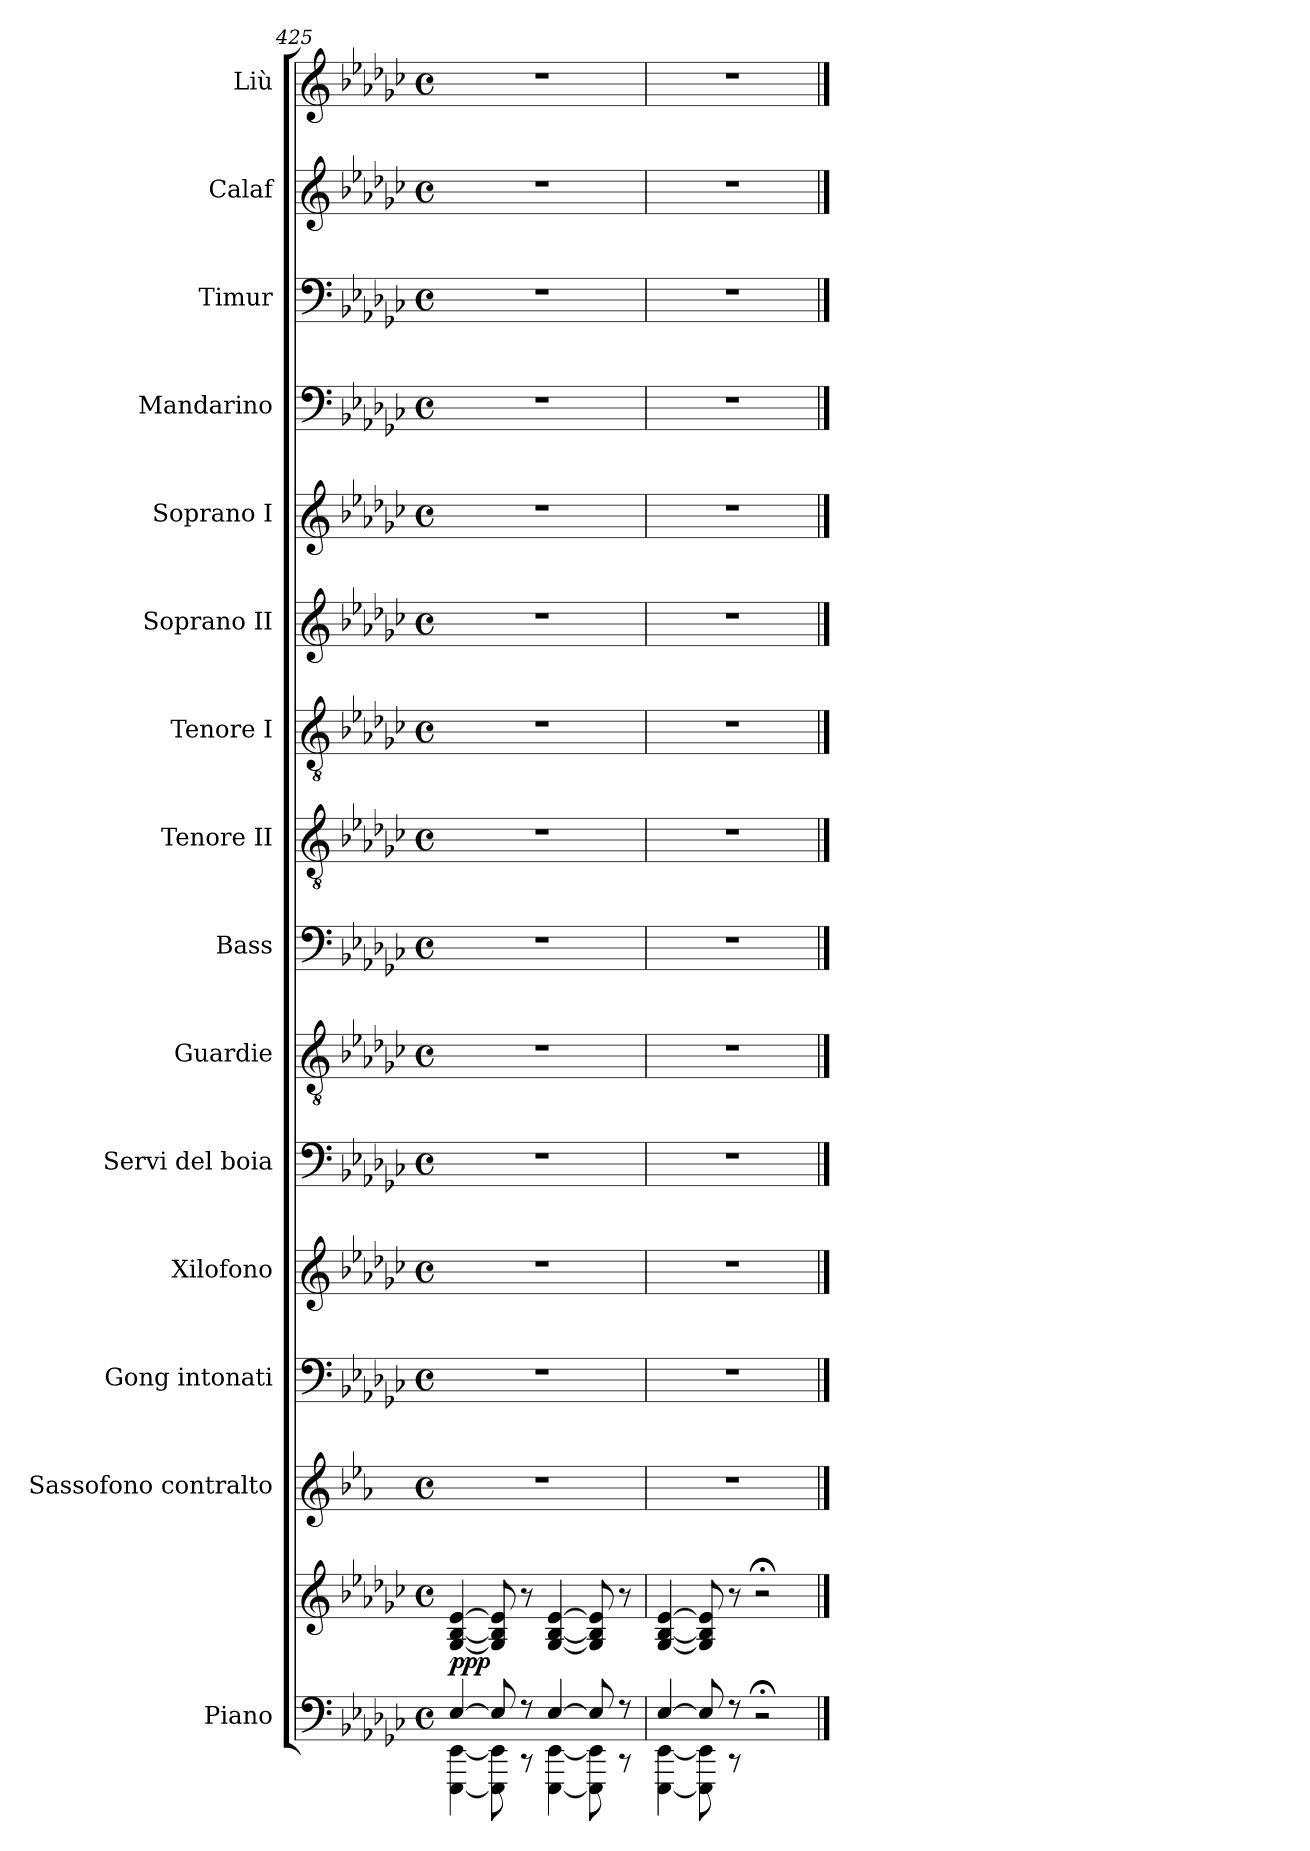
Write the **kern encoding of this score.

**kern	**kern	**dynam	**kern	**kern	**kern	**kern	**kern	**kern	**kern	**kern	**kern	**kern	**kern	**kern	**kern	**kern
*part15	*part15	*part15	*part14	*part13	*part12	*part11	*part10	*part9	*part8	*part7	*part6	*part5	*part4	*part3	*part2	*part1
*staff16	*staff15	*staff15/16	*staff14	*staff13	*staff12	*staff11	*staff10	*staff9	*staff8	*staff7	*staff6	*staff5	*staff4	*staff3	*staff2	*staff1
*I"Piano	*	*	*I"Sassofono contralto	*I"Gong intonati	*I"Xilofono	*I"Servi del boia	*I"Guardie	*I"Bass	*I"Tenore II	*I"Tenore I	*I"Soprano II	*I"Soprano I	*I"Mandarino	*I"Timur	*I"Calaf	*I"Liù
*I'Pno.	*	*	*	*I'Gong int.	*I'Xil.	*I'Ser.B.	*I'G.	*I'B.	*I'T. II	*I'T. I	*I'S. II	*I'S. I	*I'M.	*I'T.	*I'C.	*I'L.
!!LO:LB:g=z
*clefF4	*clefG2	*	*clefG2	*clefF4	*clefG2	*clefF4	*clefGv2	*clefF4	*clefGv2	*clefGv2	*clefG2	*clefG2	*clefF4	*clefF4	*clefG2	*clefG2
*	*	*	*ITrd5c9	*	*ITrd-7c-12	*	*	*	*	*	*	*	*	*	*	*
*k[b-e-a-d-g-c-]	*k[b-e-a-d-g-c-]	*	*k[b-e-a-d-g-c-]	*k[b-e-a-d-g-c-]	*k[b-e-a-d-g-c-]	*k[b-e-a-d-g-c-]	*k[b-e-a-d-g-c-]	*k[b-e-a-d-g-c-]	*k[b-e-a-d-g-c-]	*k[b-e-a-d-g-c-]	*k[b-e-a-d-g-c-]	*k[b-e-a-d-g-c-]	*k[b-e-a-d-g-c-]	*k[b-e-a-d-g-c-]	*k[b-e-a-d-g-c-]	*k[b-e-a-d-g-c-]
*M4/4	*M4/4	*	*M4/4	*M4/4	*M4/4	*M4/4	*M4/4	*M4/4	*M4/4	*M4/4	*M4/4	*M4/4	*M4/4	*M4/4	*M4/4	*M4/4
*met(c)	*met(c)	*	*met(c)	*met(c)	*met(c)	*met(c)	*met(c)	*met(c)	*met(c)	*met(c)	*met(c)	*met(c)	*met(c)	*met(c)	*met(c)	*met(c)
=425	=425	=425	=425	=425	=425	=425	=425	=425	=425	=425	=425	=425	=425	=425	=425	=425
*^	*	*	*	*	*	*	*	*	*	*	*	*	*	*	*	*
!	!	!	!LO:DY:b	!	!	!	!	!	!	!	!	!	!	!	!	!	!
[4E-/	[4EEE-\ [4EE-\	[4G-/ [4B-/ [4e-/	ppp	1r	1r	1r	1r	1r	1r	1r	1r	1r	1r	1r	1r	1r	1r
8E-/]	8EEE-\] 8EE-\]	8G-/] 8B-/] 8e-/]	.	.	.	.	.	.	.	.	.	.	.	.	.	.	.
8r	8r	8r	.	.	.	.	.	.	.	.	.	.	.	.	.	.	.
[4E-/	[4EEE-\ [4EE-\	[4G-/ [4B-/ [4e-/	.	.	.	.	.	.	.	.	.	.	.	.	.	.	.
8E-/]	8EEE-\] 8EE-\]	8G-/] 8B-/] 8e-/]	.	.	.	.	.	.	.	.	.	.	.	.	.	.	.
8r	8r	8r	.	.	.	.	.	.	.	.	.	.	.	.	.	.	.
=426	=426	=426	=426	=426	=426	=426	=426	=426	=426	=426	=426	=426	=426	=426	=426	=426	=426
[4E-/	[4EEE-\ [4EE-\	[4G-/ [4B-/ [4e-/	.	1r	1r	1r	1r	1r	1r	1r	1r	1r	1r	1r	1r	1r	1r
8E-/]	8EEE-\] 8EE-\]	8G-/] 8B-/] 8e-/]	.	.	.	.	.	.	.	.	.	.	.	.	.	.	.
8r	8r	8r	.	.	.	.	.	.	.	.	.	.	.	.	.	.	.
2r;<	2ryy	2r;<	.	.	.	.	.	.	.	.	.	.	.	.	.	.	.
*v	*v	*	*	*	*	*	*	*	*	*	*	*	*	*	*	*	*
==	==	==	==	==	==	==	==	==	==	==	==	==	==	==	==	==
*-	*-	*-	*-	*-	*-	*-	*-	*-	*-	*-	*-	*-	*-	*-	*-	*-
